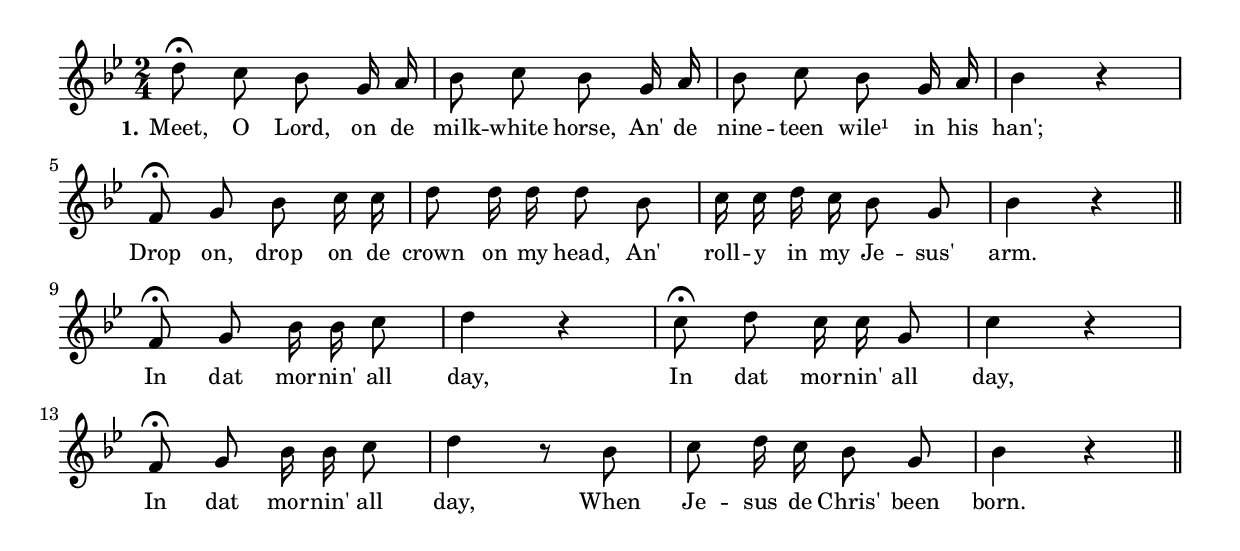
% 056.ly - Score sheet for "Meet, o lord!"
% Copyright (C) 2007  Marcus Brinkmann <marcus@gnu.org>
%
% This score sheet is free software; you can redistribute it and/or
% modify it under the terms of the Creative Commons Legal Code
% Attribution-ShareALike as published by Creative Commons; either
% version 2.0 of the License, or (at your option) any later version.
%
% This score sheet is distributed in the hope that it will be useful,
% but WITHOUT ANY WARRANTY; without even the implied warranty of
% MERCHANTABILITY or FITNESS FOR A PARTICULAR PURPOSE.  See the
% Creative Commons Legal Code Attribution-ShareALike for more details.
%
% You should have received a copy of the Creative Commons Legal Code
% Attribution-ShareALike along with this score sheet; if not, write to
% Creative Commons, 543 Howard Street, 5th Floor,
% San Francisco, CA 94105-3013  United States

\version "2.10.0"

%\header
%{
%  title = "Meet, o lord!"
%  composer = "trad."
%}

melody =
<<
     \context Voice
    {
	\set Staff.midiInstrument = "acoustic grand"
	\override Staff.VerticalAxisGroup #'minimum-Y-extent = #'(0 . 0)
	
	\autoBeamOff

	\time 2/4
	\clef violin
	\key bes \major
	
	{
	    d''8\fermata c'' bes' g'16 a' | bes'8 c'' bes' g'16 a' |
	    bes'8 c'' bes' g'16 a' | bes'4 r4 | \break
	    f'8\fermata g' bes' c''16 c'' | d''8 d''16 d'' d''8 bes' |
	    c''16 c'' d'' c'' bes'8 g' | bes'4 r \bar "||" \break
	    f'8\fermata g' bes'16 bes' c''8 | d''4 r |
	    c''8\fermata d'' c''16 c'' g'8 | c''4 r |
	    f'8\fermata g' bes'16 bes' c''8 | d''4 r8 bes' |
	    c''8 d''16 c'' bes'8 g' | bes'4 r \bar "||"
	}
    }
    \lyricsto "" \new Lyrics
    {
        \override LyricText #'font-size = #0
        \override StanzaNumber #'font-size = #-1

	\set stanza = "1."
	Meet, O Lord, on de milk -- white horse,
	An' de nine -- teen wile¹ in his han';
	Drop on, drop on de crown on my head,
	An' roll -- y in my Je -- sus' arm.
	In dat mor -- nin' all day,
	In dat mor -- nin' all day,
	In dat mor -- nin' all day,
	When Je -- sus de Chris' been born.
    }
>>


\score
{
  \new Staff { \melody }

  \layout { indent = 0.0 }
}

\score
{
  \new Staff { \unfoldRepeats \melody }

  
  \midi {
    \context {
      \Score
      tempoWholesPerMinute = #(ly:make-moment 82 4)
      }
    }


}
